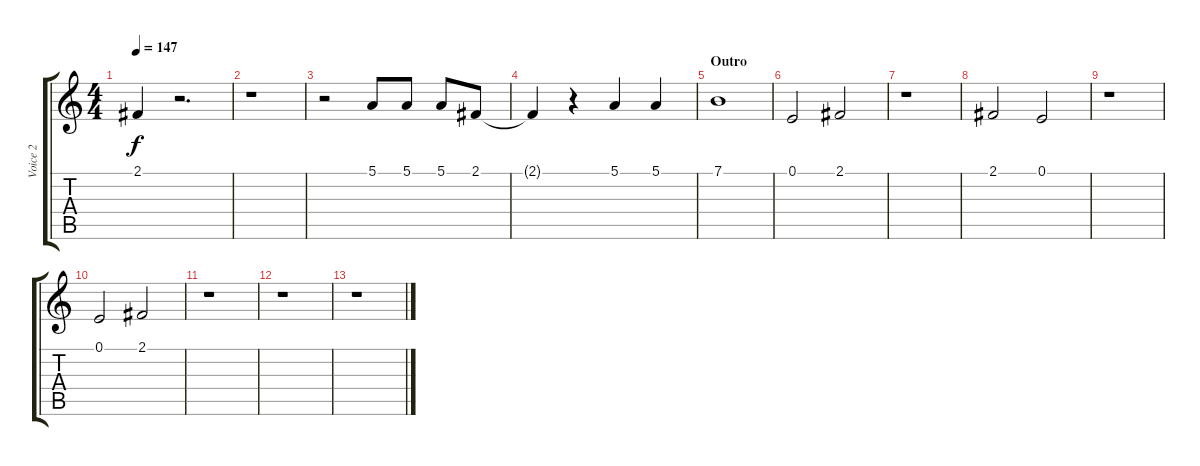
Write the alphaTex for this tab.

\track ("Voice 2" "Voice 2") {instrument cello}
\staff {score tabs}
\tuning (E4 B3 G3 D3 A2 E2) {hide}
\ts (4 4)
\tempo 147
\clef g2
\ks c
2.1.4{dy f} r.2{d} |
r.1 |
r.2 5.1.8 5.1.8 5.1.8 2.1.8 |
2.1{t}.4 r.4 5.1.4 5.1.4 |
\section ("" "Outro")
7.1.1 |
0.1.2 2.1.2 |
r.1 |
2.1.2 0.1.2 |
r.1 |
0.1.2 2.1.2 |
r.1 |
r.1 |
r.1
